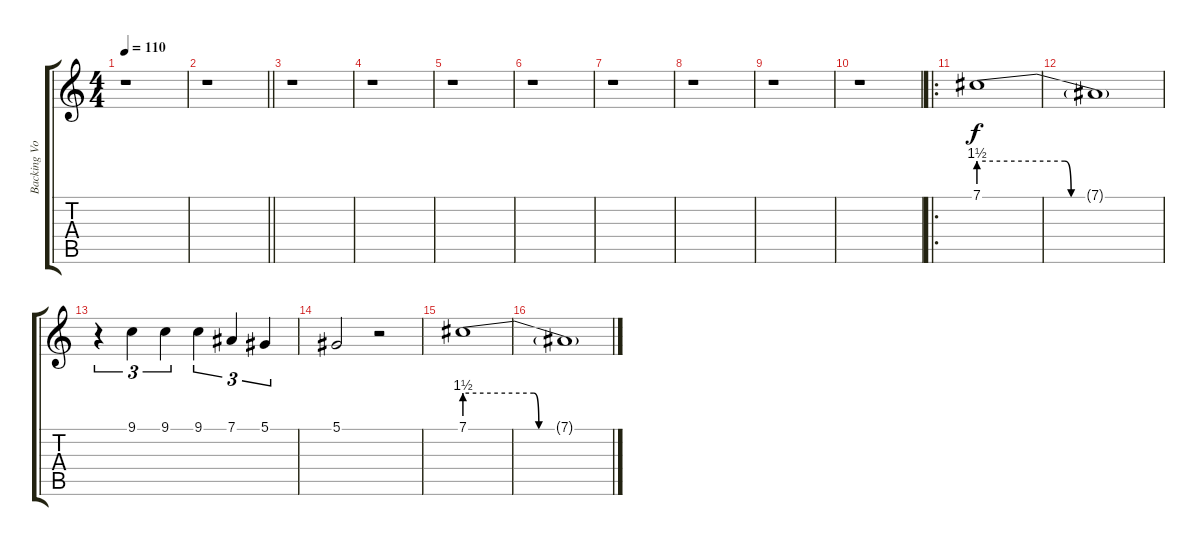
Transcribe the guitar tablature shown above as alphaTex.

\track ("Backing Vocals" "Backing Vo") {instrument choiraahs}
\staff {score tabs}
\tuning (Eb4 Bb3 Gb3 Db3 Ab2 Eb2) {hide}
\ts (4 4)
\tempo 110
\clef g2
\ks c
r.1{dy f} |
\barLineRight lightlight
r.1 |
r.1 |
r.1 |
r.1 |
r.1 |
r.1 |
r.1 |
r.1 |
r.1 |
\ro
7.1{be (custom 0 6 28 6 30 0 60 0)}.1{instrument choiraahs} |
7.1{t}.1 |
r.4{tu (3 2)} 9.1.4{tu (3 2)} 9.1.4{tu (3 2)} 9.1.4{tu (3 2)} 7.1.4{tu (3 2)} 5.1.4{tu (3 2)} |
5.1.2 r.2 |
7.1{be (custom 0 6 28 6 30 0 60 0)}.1 |
7.1{t}.1
